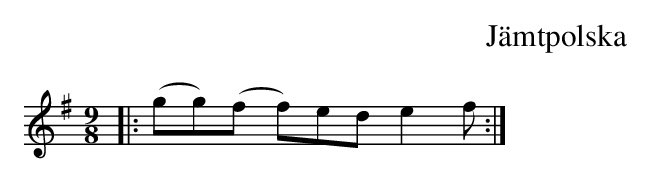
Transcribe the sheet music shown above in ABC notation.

X:1
T:Jämtpolska
M:9/8
L:1/8
K:G
|: (gg)(f f)ed e2f :|
